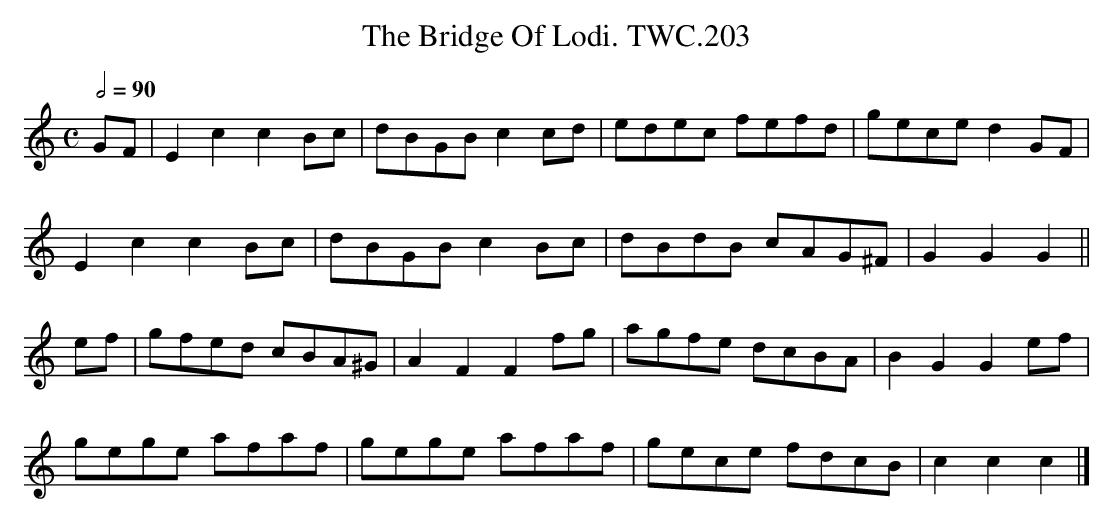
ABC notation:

X:1
T:Bridge Of Lodi. TWC.203, The
M:C
L:1/8
Q:2/4=90
K:C
GF | E2c2c2 Bc | dBGB c2cd | edec fefd | gece d2GF |
E2c2c2 Bc | dBGB c2Bc | dBdB cAG^F | G2G2G2 ||
ef | gfed cBA^G | A2F2F2 fg | agfe dcBA | B2G2G2 ef |
gege afaf | gege afaf | gece fdcB | c2c2c2 |]
